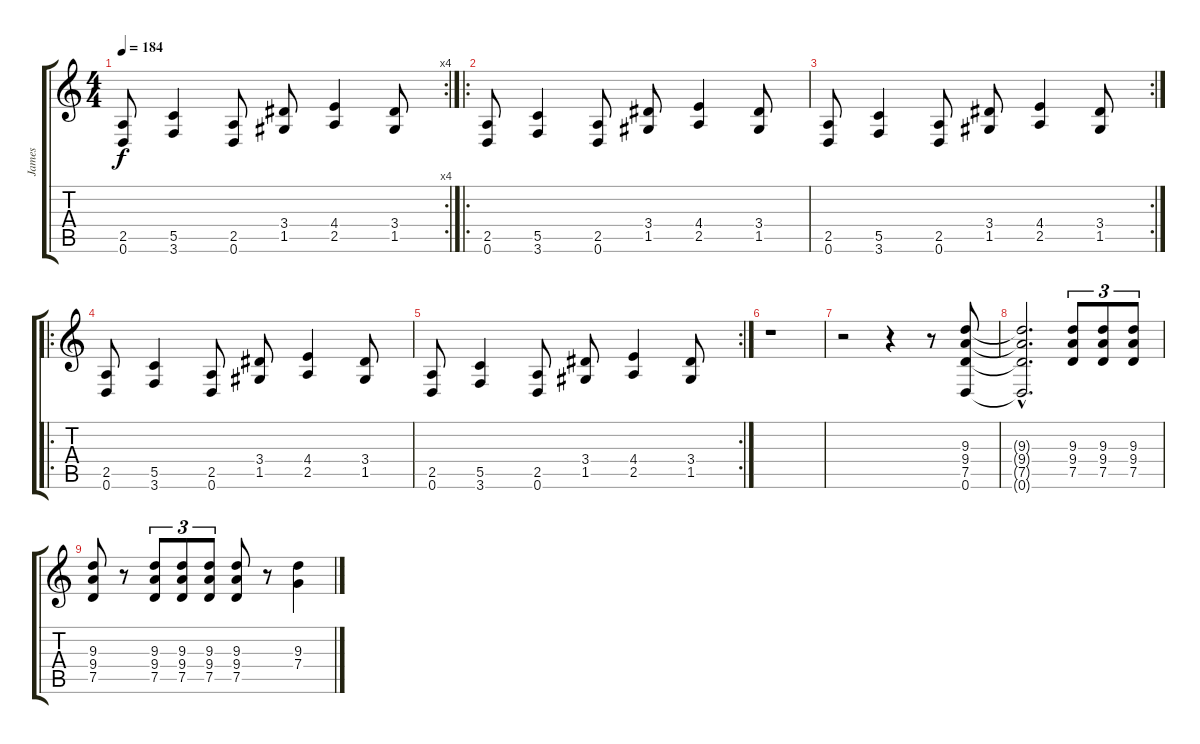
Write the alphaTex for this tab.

\track ("James" "James") {instrument distortionguitar}
\staff {score tabs}
\tuning (D4 A3 F3 C3 G2 D2) {hide}
\rc 4
\ts (4 4)
\tempo 184
\clef g2
\ks c
(2.5 0.6).8{dy f} (5.5 3.6).4 (2.5 0.6).8 (3.4 1.5).8 (4.4 2.5).4 (3.4 1.5).8 |
\ro
(2.5 0.6).8 (5.5 3.6).4 (2.5 0.6).8 (3.4 1.5).8 (4.4 2.5).4 (3.4 1.5).8 |
\rc 2
(2.5 0.6).8 (5.5 3.6).4 (2.5 0.6).8 (3.4 1.5).8 (4.4 2.5).4 (3.4 1.5).8 |
\ro
(2.5 0.6).8 (5.5 3.6).4 (2.5 0.6).8 (3.4 1.5).8 (4.4 2.5).4 (3.4 1.5).8 |
\rc 2
(2.5 0.6).8 (5.5 3.6).4 (2.5 0.6).8 (3.4 1.5).8 (4.4 2.5).4 (3.4 1.5).8 |
r.1 |
r.2 r.4 r.8 (9.3 9.4 7.5 0.6).8 |
(9.3{hac t} 9.4{hac t} 7.5{hac t} 0.6{hac t}).2{d} (9.3 9.4 7.5).8{tu (3 2)} (9.3 9.4 7.5).8{tu (3 2)} (9.3 9.4 7.5).8{tu (3 2)} |
(9.3 9.4 7.5).8 r.8 (9.3 9.4 7.5).8{tu (3 2)} (9.3 9.4 7.5).8{tu (3 2)} (9.3 9.4 7.5).8{tu (3 2)} (9.3 9.4 7.5).8 r.8 (9.3 7.4).4
